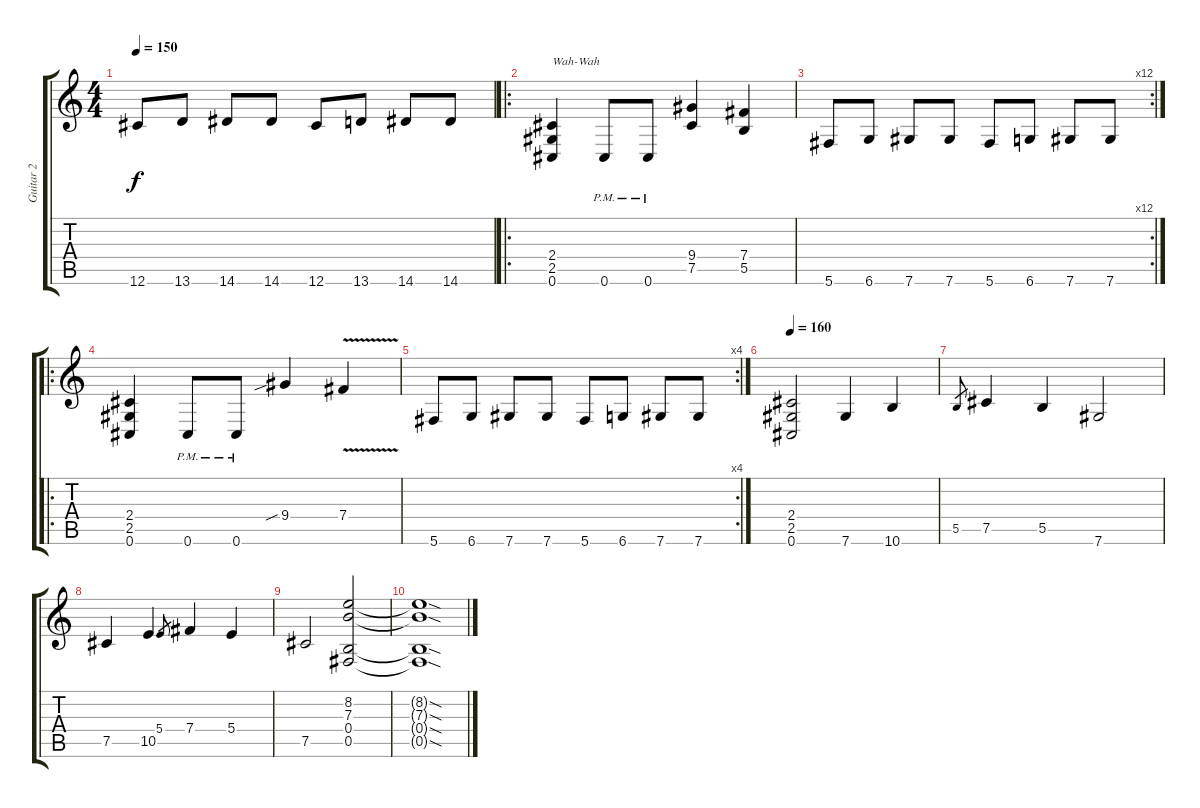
\track ("Guitar 2" "Guitar 2") {instrument distortionguitar}
\staff {score tabs}
\tuning (Db4 Ab3 E3 B2 Gb2 Db2) {hide}
\ts (4 4)
\tempo 150
\clef g2
\ks c
12.6.8{dy f} 13.6.8 14.6.8 14.6.8 12.6.8 13.6.8 14.6.8 14.6.8 |
\ro
(2.4 2.5 0.6).4{txt "Wah-Wah"} 0.6{pm}.8 0.6{pm}.8 (9.4 7.5).4 (7.4 5.5).4 |
\rc 12
5.6.8 6.6.8 7.6.8 7.6.8 5.6.8 6.6.8 7.6.8 7.6.8 |
\ro
(2.4 2.5 0.6).4 0.6{pm}.8 0.6{pm}.8 9.4{sib}.4 7.4{v}.4 |
\rc 4
5.6.8 6.6.8 7.6.8 7.6.8 5.6.8 6.6.8 7.6.8 7.6.8 |
\tempo 160
(2.4 2.5 0.6).2 7.6.4 10.6.4 |
5.5.8{gr} 7.5.4 5.5.4 7.6.2 |
7.5.4 10.5.4 5.4.8{gr} 7.4.4 5.4.4 |
7.5.2 (8.2 7.3 0.4 0.5).2 |
(8.2{sod t} 7.3{sod t} 0.4{sod t} 0.5{sod t}).1
